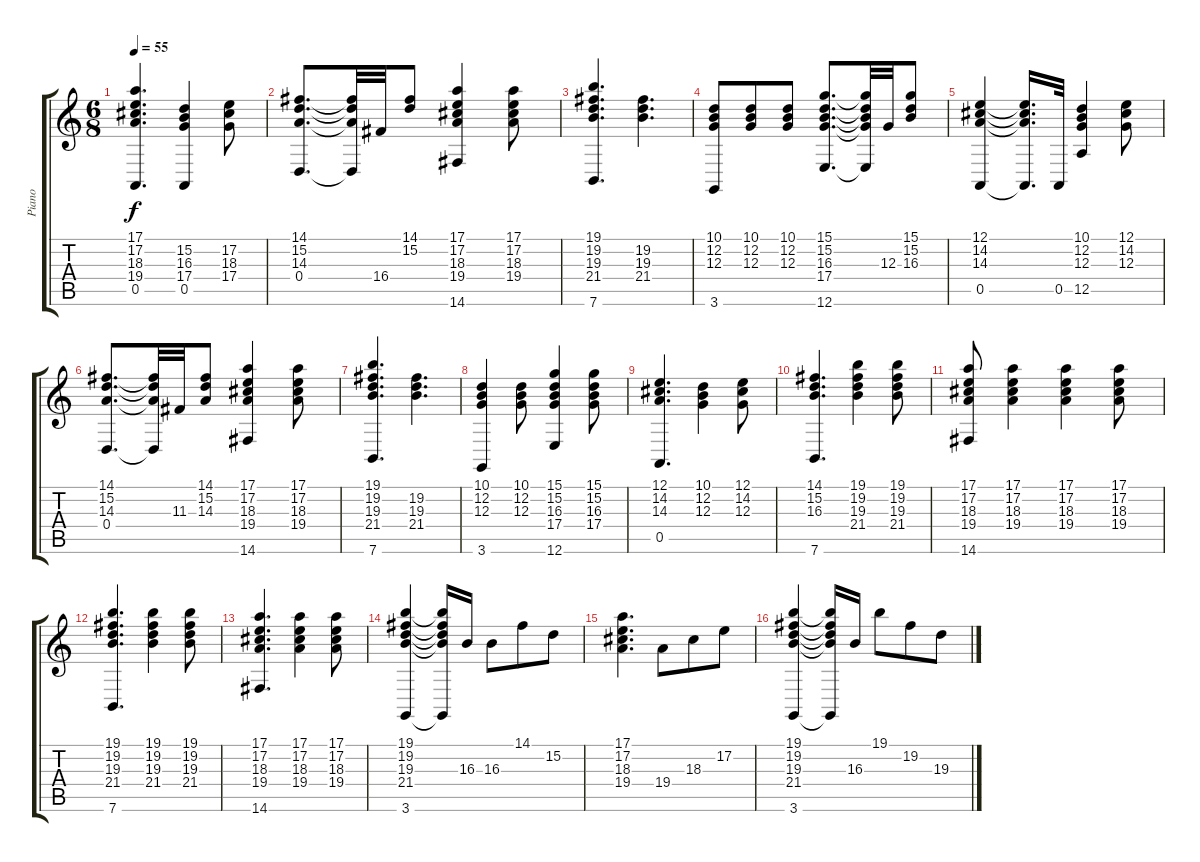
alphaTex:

\track ("Piano      " "Piano     ") {instrument electricpiano2}
\staff {score tabs}
\tuning (E4 B3 G3 D3 A2 E2) {hide}
\ts (6 8)
\tempo 55
\clef g2
\ks c
(17.1 17.2 18.3 19.4 0.5).4{d dy f} (15.2 16.3 17.4 0.5).4 (17.2 18.3 17.4).8 |
(14.1 15.2 14.3 0.4).8{d} (14.1{t} 15.2{t} 14.3{t} 0.4{t}).32 16.4.32 (14.1 15.2).8 (17.1 17.2 18.3 19.4 14.6).4 (17.1 17.2 18.3 19.4).8 |
(19.1 19.2 19.3 21.4 7.6).4{d} (19.2 19.3 21.4).4{d} |
(10.1 12.2 12.3 3.6).8 (10.1 12.2 12.3).8 (10.1 12.2 12.3).8 (15.1 15.2 16.3 17.4 12.6).8{d} (15.1{t} 15.2{t} 16.3{t} 17.4{t} 12.6{t}).32 12.3.32 (15.1 15.2 16.3).8 |
(12.1 14.2 14.3 0.5).4 (12.1{t} 14.2{t} 14.3{t} 0.5{t}).16{d} 0.5.32 (10.1 12.2 12.3 12.5).4 (12.1 14.2 12.3).8 |
(14.1 15.2 14.3 0.4).8{d} (14.1{t} 15.2{t} 14.3{t} 0.4{t}).32 11.3.32 (14.1 15.2 14.3).8 (17.1 17.2 18.3 19.4 14.6).4 (17.1 17.2 18.3 19.4).8 |
(19.1 19.2 19.3 21.4 7.6).4{d} (19.2 19.3 21.4).4{d} |
(10.1 12.2 12.3 3.6).4 (10.1 12.2 12.3).8 (15.1 15.2 16.3 17.4 12.6).4 (15.1 15.2 16.3 17.4).8 |
(12.1 14.2 14.3 0.5).4{d} (10.1 12.2 12.3).4 (12.1 14.2 12.3).8 |
(14.1 15.2 16.3 7.6).4{d} (19.1 19.2 19.3 21.4).4 (19.1 19.2 19.3 21.4).8 |
(17.1 17.2 18.3 19.4 14.6).8 (17.1 17.2 18.3 19.4).4 (17.1 17.2 18.3 19.4).4 (17.1 17.2 18.3 19.4).8 |
(19.1 19.2 19.3 21.4 7.6).4{d} (19.1 19.2 19.3 21.4).4 (19.1 19.2 19.3 21.4).8 |
(17.1 17.2 18.3 19.4 14.6).4{d} (17.1 17.2 18.3 19.4).4 (17.1 17.2 18.3 19.4).8 |
(19.1 19.2 19.3 21.4 3.6).4 (19.1{t} 19.2{t} 19.3{t} 21.4{t} 3.6{t}).16 16.3.16 16.3.8 14.1.8 15.2.8 |
(17.1 17.2 18.3 19.4).4{d} 19.4.8 18.3.8 17.2.8 |
(19.1 19.2 19.3 21.4 3.6).4 (19.1{t} 19.2{t} 19.3{t} 21.4{t} 3.6{t}).16 16.3.16 19.1.8 19.2.8 19.3.8
